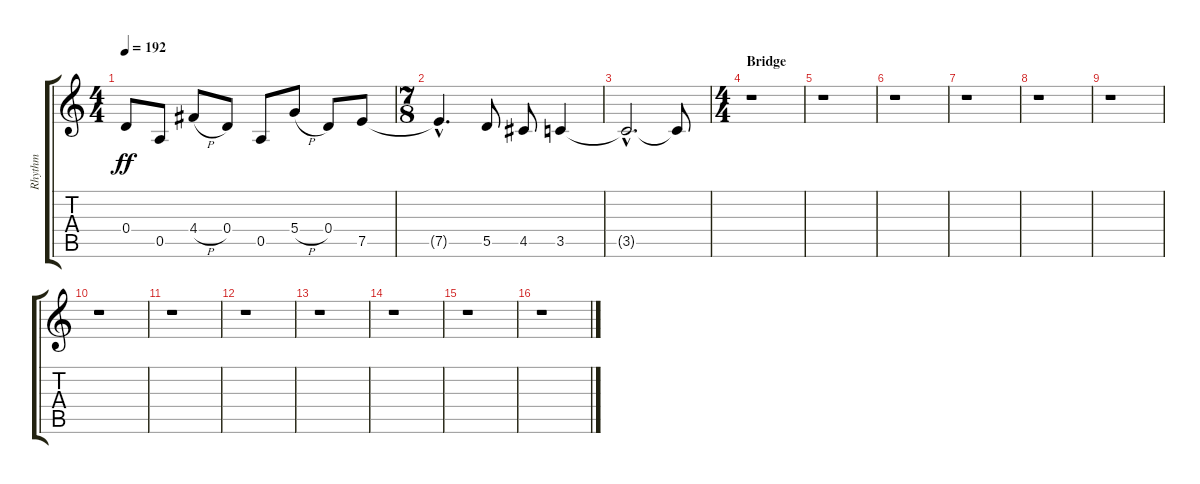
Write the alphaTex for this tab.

\track ("Rhythm" "Rhythm") {instrument overdrivenguitar}
\staff {score tabs}
\tuning (E4 B3 G3 D3 A2 E2) {hide}
\ts (4 4)
\tempo 192
\clef g2
\ks c
0.4.8{dy ff} 0.5.8 4.4{h}.8 0.4.8 0.5.8 5.4{h}.8 0.4.8 7.5.8 |
\ts (7 8)
7.5{hac t}.4{d} 5.5.8 4.5.8 3.5.4 |
3.5{hac t}.2{d} 3.5{t}.8 |
\ts (4 4)
\section ("" "Bridge")
r.1 |
r.1 |
r.1 |
r.1 |
r.1 |
r.1 |
r.1 |
r.1 |
r.1 |
r.1 |
r.1 |
r.1 |
r.1
